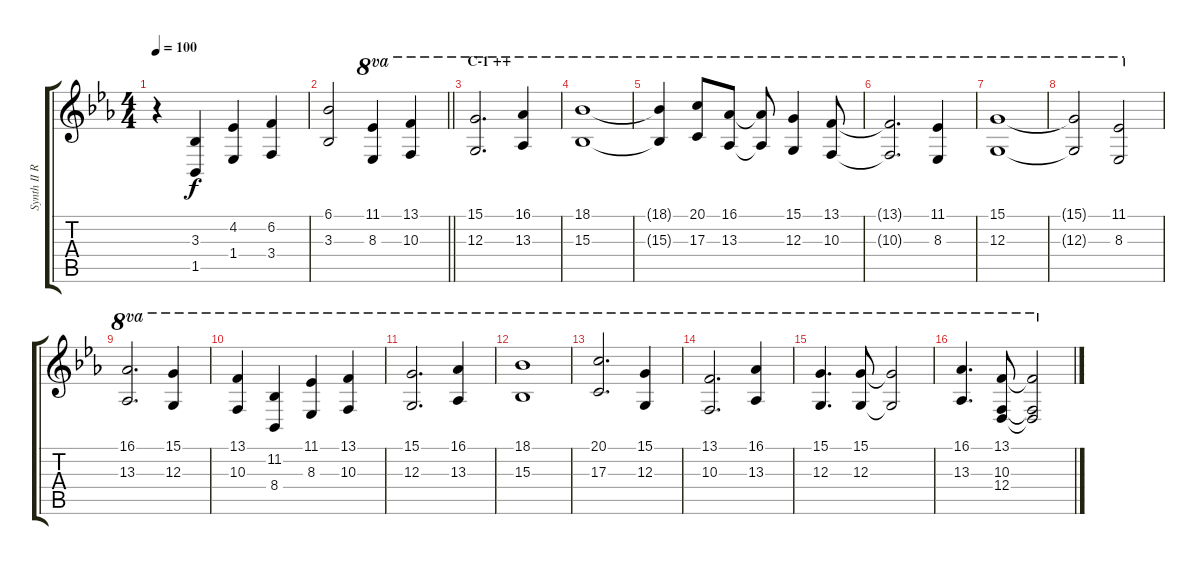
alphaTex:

\track ("Synth II Right (Kotobuki Tsumugi)" "Synth II R") {instrument stringensemble1}
\staff {score tabs}
\tuning (E4 B3 G3 D3 A2 E2) {hide}
\ts (4 4)
\tempo 100
\clef g2
\ks eb
r.4{dy f} (3.3 1.5).4 (4.2 1.4).4 (6.2 3.4).4 |
\barLineRight lightlight
(6.1 3.3).2 (11.1 8.3).4{ot 8va} (13.1 10.3).4{ot 8va} |
\section ("" "C-1 ++")
(15.1 12.3).2{d ot 8va} (16.1 13.3).4{ot 8va} |
(18.1 15.3).1{ot 8va} |
(18.1{t} 15.3{t}).4{ot 8va} (20.1 17.3).8{ot 8va} (16.1 13.3).8{ot 8va} (16.1{t} 13.3{t}).8{ot 8va} (15.1 12.3).4{ot 8va} (13.1 10.3).8{ot 8va} |
(13.1{t} 10.3{t}).2{d ot 8va} (11.1 8.3).4{ot 8va} |
(15.1 12.3).1{ot 8va} |
(15.1{t} 12.3{t}).2{ot 8va} (11.1 8.3).2{ot 8va} |
(16.1 13.3).2{d ot 8va} (15.1 12.3).4{ot 8va} |
(13.1 10.3).4{ot 8va} (11.2 8.4).4{ot 8va} (11.1 8.3).4{ot 8va} (13.1 10.3).4{ot 8va} |
(15.1 12.3).2{d ot 8va} (16.1 13.3).4{ot 8va} |
(18.1 15.3).1{ot 8va} |
(20.1 17.3).2{d ot 8va} (15.1 12.3).4{ot 8va} |
(13.1 10.3).2{d ot 8va} (16.1 13.3).4{ot 8va} |
(15.1 12.3).4{d ot 8va} (15.1 12.3).8{ot 8va} (15.1{t} 12.3{t}).2{ot 8va} |
(16.1 13.3).4{d ot 8va} (13.1 10.3 12.4).8{ot 8va} (13.1{t} 10.3{t} 12.4{t}).2{ot 8va}
